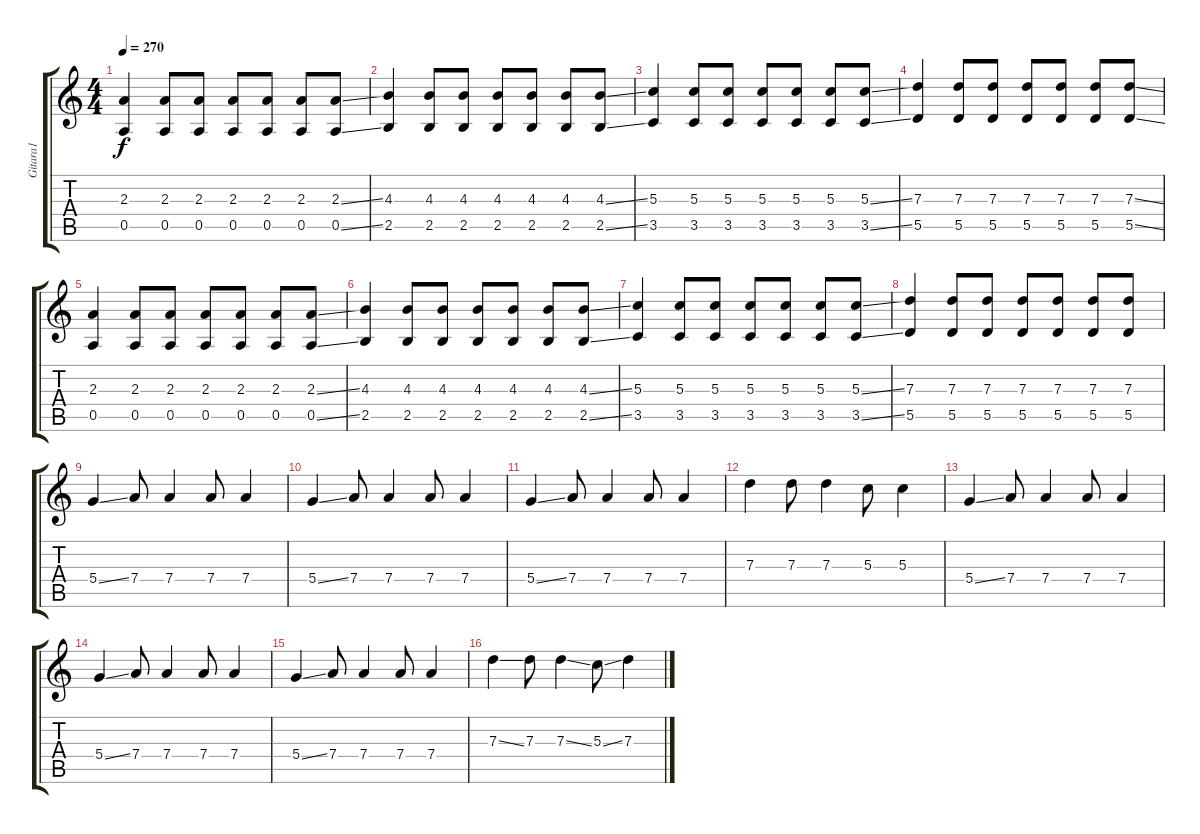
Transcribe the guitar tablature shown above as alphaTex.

\track ("Gitara1" "Gitara1") {instrument acousticguitarsteel}
\staff {score tabs}
\tuning (E4 B3 G3 D3 A2 E2) {hide}
\ts (4 4)
\tempo 270
\clef g2
\ks c
(2.3 0.5).4{dy f volume 16 instrument distortionguitar} (2.3 0.5).8 (2.3 0.5).8 (2.3 0.5).8 (2.3 0.5).8 (2.3 0.5).8 (2.3{ss} 0.5{ss}).8 |
(4.3 2.5).4 (4.3 2.5).8 (4.3 2.5).8 (4.3 2.5).8 (4.3 2.5).8 (4.3 2.5).8 (4.3{ss} 2.5{ss}).8 |
(5.3 3.5).4 (5.3 3.5).8 (5.3 3.5).8 (5.3 3.5).8 (5.3 3.5).8 (5.3 3.5).8 (5.3{ss} 3.5{ss}).8 |
(7.3 5.5).4 (7.3 5.5).8 (7.3 5.5).8 (7.3 5.5).8 (7.3 5.5).8 (7.3 5.5).8 (7.3{ss} 5.5{ss}).8 |
(2.3 0.5).4{volume 16 instrument distortionguitar} (2.3 0.5).8 (2.3 0.5).8 (2.3 0.5).8 (2.3 0.5).8 (2.3 0.5).8 (2.3{ss} 0.5{ss}).8 |
(4.3 2.5).4 (4.3 2.5).8 (4.3 2.5).8 (4.3 2.5).8 (4.3 2.5).8 (4.3 2.5).8 (4.3{ss} 2.5{ss}).8 |
(5.3 3.5).4 (5.3 3.5).8 (5.3 3.5).8 (5.3 3.5).8 (5.3 3.5).8 (5.3 3.5).8 (5.3{ss} 3.5{ss}).8 |
(7.3 5.5).4 (7.3 5.5).8 (7.3 5.5).8 (7.3 5.5).8 (7.3 5.5).8 (7.3 5.5).8 (7.3 5.5).8 |
5.4{ss}.4 7.4.8 7.4.4 7.4.8 7.4.4 |
5.4{ss}.4 7.4.8 7.4.4 7.4.8 7.4.4 |
5.4{ss}.4 7.4.8 7.4.4 7.4.8 7.4.4 |
7.3.4 7.3.8 7.3.4 5.3.8 5.3.4 |
5.4{ss}.4 7.4.8 7.4.4 7.4.8 7.4.4 |
5.4{ss}.4 7.4.8 7.4.4 7.4.8 7.4.4 |
5.4{ss}.4 7.4.8 7.4.4 7.4.8 7.4.4 |
7.3{ss}.4 7.3.8 7.3{ss}.4 5.3{ss}.8 7.3.4
